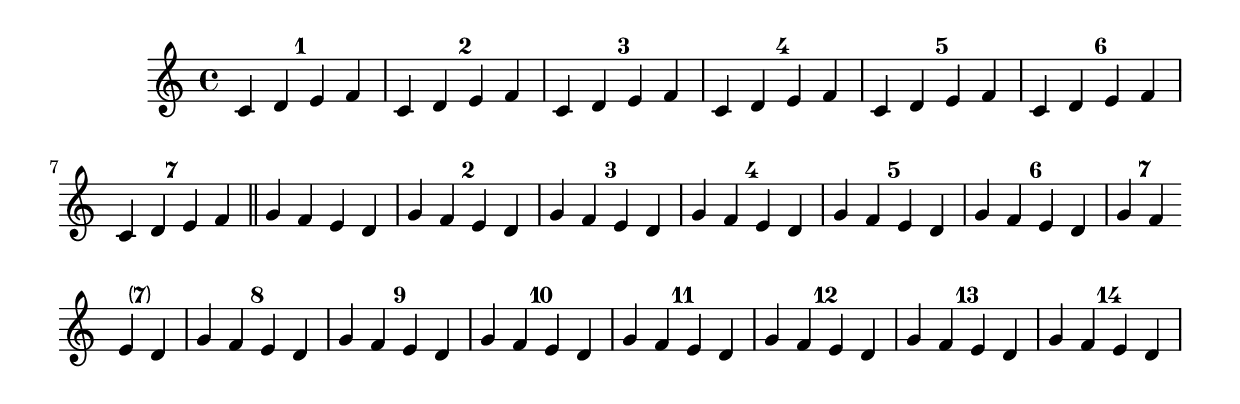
% DO NOT EDIT this file manually; it is automatically
% generated from Documentation/snippets/new
% Make any changes in Documentation/snippets/new/
% and then run scripts/auxiliar/makelsr.py
%
% This file is in the public domain.
%% Note: this file works from version 2.17.7
\version "2.18.0"

\header {
  lsrtags = "contexts-and-engravers, editorial-annotations, repeats, staff-notation"

  texidoc = "
This snippet demonstrates the use of the @code{Measure_counter_engraver} to
number groups of successive measures.  Any stretch of measures may be numbered,
whether consisting of repetitions or not.

The engraver must be added to the appropriate context.  Here, a @code{Staff}
context is used; another possibility is a @code{Dynamics} context.

The counter is begun with @code{\\startMeasureCount} and ended with
@code{\\stopMeasureCount}.  Numbering will start by default with @code{1}, but
this behavior may be modified by overriding the @code{count-from} property.

When a measure extends across a line break, the number will appear twice, the
second time in parentheses.

"
  doctitle = "Numbering groups of measures"
} % begin verbatim


\layout {
  \context {
    \Staff
    \consists #Measure_counter_engraver
  }
}

\new Staff {
  \startMeasureCount
  \repeat unfold 7 {
    c'4 d' e' f'
  }
  \stopMeasureCount
  \bar "||"
  g'4 f' e' d'
  \override Staff.MeasureCounter.count-from = #2
  \startMeasureCount
  \repeat unfold 5 {
    g'4 f' e' d'
  }
  g'4 f'
  \bar ""
  \break
  e'4 d'
  \repeat unfold 7 {
    g'4 f' e' d'
  }
  \stopMeasureCount
}
